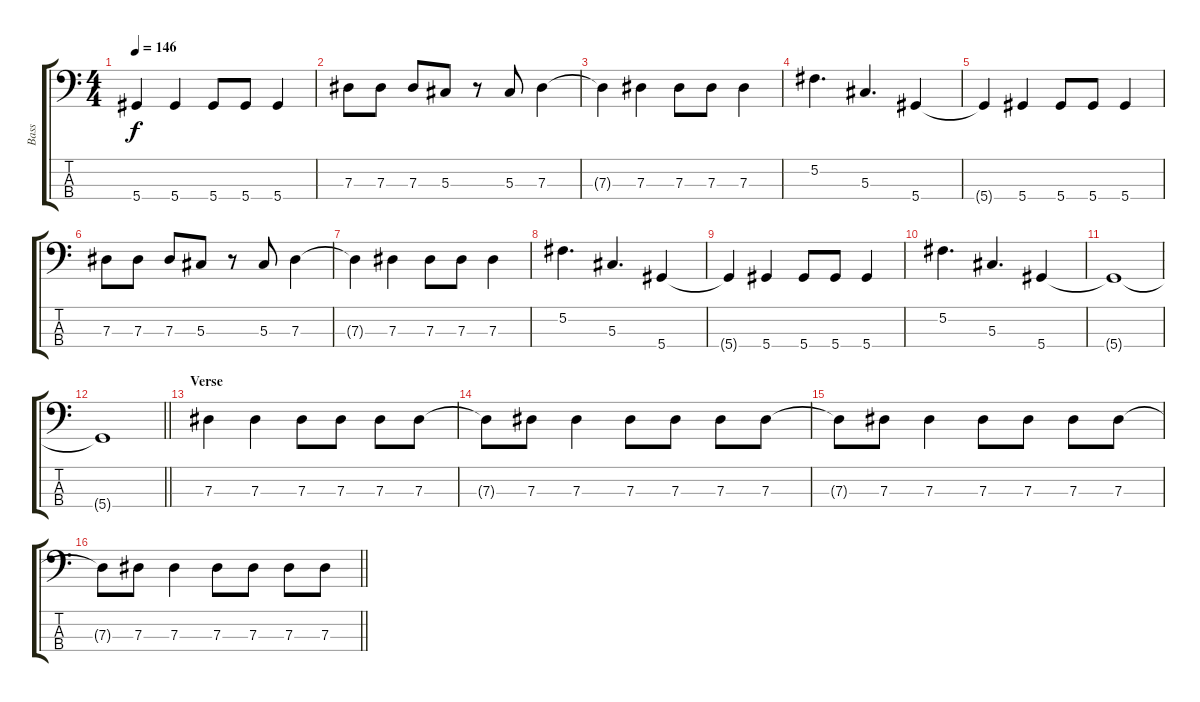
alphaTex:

\track ("Bass" "Bass") {instrument electricbassfinger}
\staff {score tabs}
\tuning (Gb2 Db2 Ab1 Eb1) {hide}
\ts (4 4)
\tempo 146
\clef f4
\ks c
5.4{t}.4{dy f} 5.4.4 5.4.8 5.4.8 5.4.4 |
7.3.8 7.3.8 7.3.8 5.3.8 r.8 5.3.8 7.3.4 |
7.3{t}.4 7.3.4 7.3.8 7.3.8 7.3.4 |
5.2.4{d} 5.3.4{d} 5.4.4 |
5.4{t}.4 5.4.4 5.4.8 5.4.8 5.4.4 |
7.3.8 7.3.8 7.3.8 5.3.8 r.8 5.3.8 7.3.4 |
7.3{t}.4 7.3.4 7.3.8 7.3.8 7.3.4 |
5.2.4{d} 5.3.4{d} 5.4.4 |
5.4{t}.4 5.4.4 5.4.8 5.4.8 5.4.4 |
5.2.4{d} 5.3.4{d} 5.4.4 |
5.4{t}.1 |
\barLineRight lightlight
5.4{t}.1 |
\section ("" "Verse")
7.3.4 7.3.4 7.3.8 7.3.8 7.3.8 7.3.8 |
7.3{t}.8 7.3.8 7.3.4 7.3.8 7.3.8 7.3.8 7.3.8 |
7.3{t}.8 7.3.8 7.3.4 7.3.8 7.3.8 7.3.8 7.3.8 |
\barLineRight lightlight
7.3{t}.8 7.3.8 7.3.4 7.3.8 7.3.8 7.3.8 7.3.8
